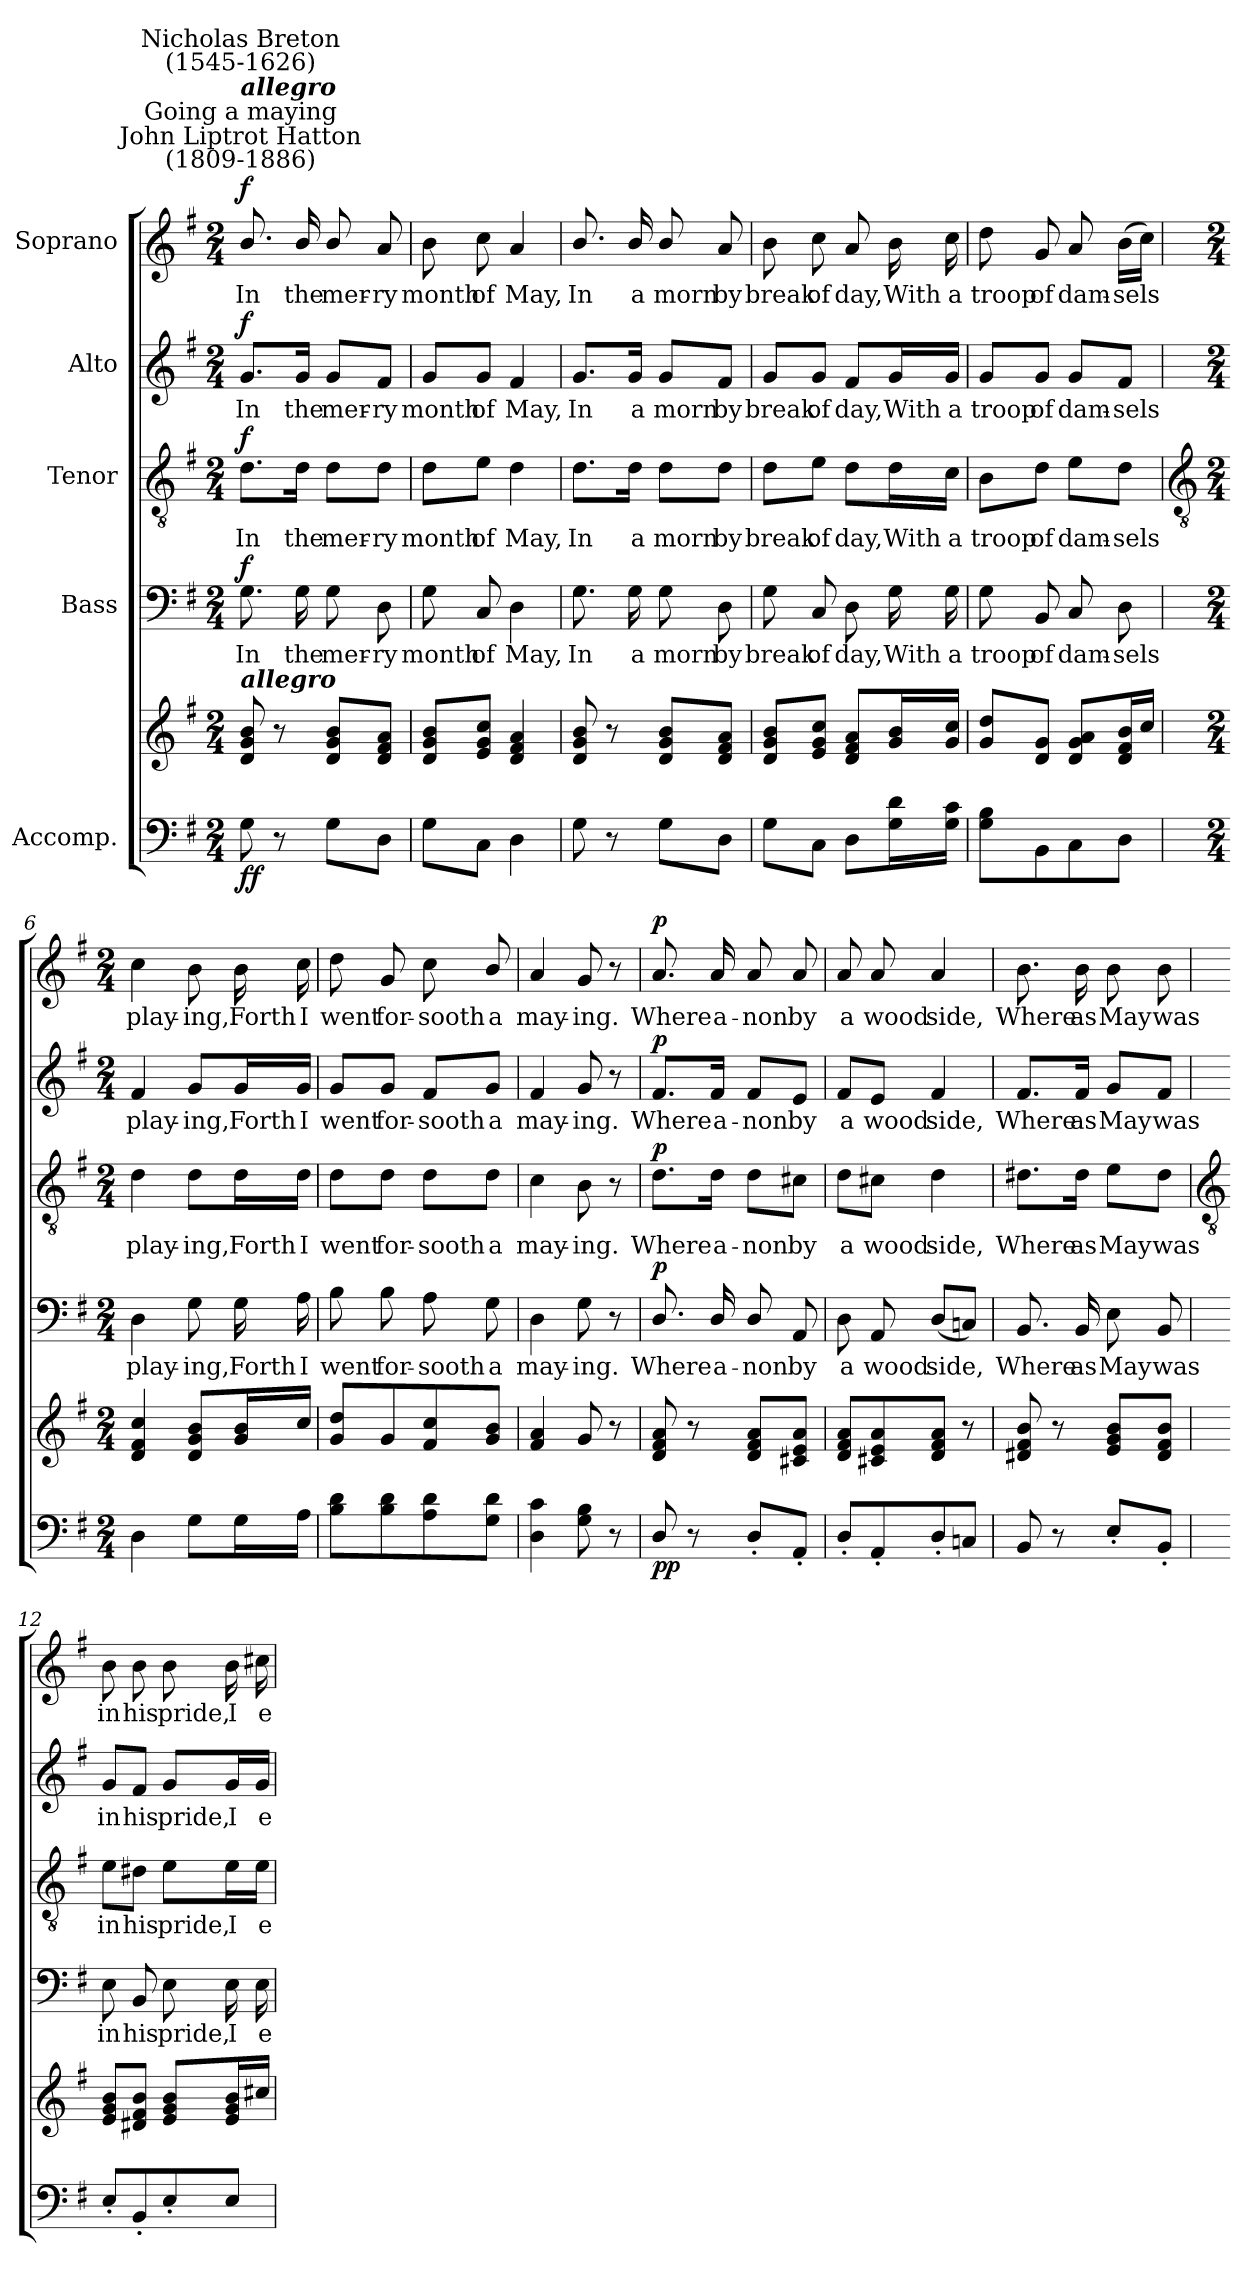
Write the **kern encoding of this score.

**kern	**kern	**dynam	**kern	**text	**dynam	**kern	**text	**dynam	**kern	**text	**dynam	**kern	**text	**dynam
*part5	*part5	*part5	*part4	*part4	*part4	*part3	*part3	*part3	*part2	*part2	*part2	*part1	*part1	*part1
*staff6	*staff5	*staff5/6	*staff4	*staff4	*staff4	*staff3	*staff3	*staff3	*staff2	*staff2	*staff2	*staff1	*staff1	*staff1
*I"Accomp.	*	*	*I"Bass	*	*	*I"Tenor	*	*	*I"Alto	*	*	*I"Soprano	*	*
*clefF4	*clefG2	*	*clefF4	*	*	*clefGv2	*	*	*clefG2	*	*	*clefG2	*	*
*k[f#]	*k[f#]	*	*k[f#]	*	*	*k[f#]	*	*	*k[f#]	*	*	*k[f#]	*	*
*G:	*G:	*	*G:	*	*	*G:	*	*	*G:	*	*	*G:	*	*
*M2/4	*M2/4	*	*M2/4	*	*	*M2/4	*	*	*M2/4	*	*	*M2/4	*	*
*MM84	*MM84	*	*MM84	*	*	*MM84	*	*	*MM84	*	*	*MM84	*	*
=1	=1	=1	=1	=1	=1	=1	=1	=1	=1	=1	=1	=1	=1	=1
!	!	!	!	!	!	!	!	!	!	!	!	!LO:TX:a:cj:t=John Liptrot Hatton\n(1809-1886)	!	!
!	!	!	!	!	!	!	!	!	!	!	!	!LO:TX:a:cj:t=Going a maying	!	!
!	!	!	!	!	!	!	!	!	!	!	!	!LO:TX:a:Bi:t=allegro	!	!
!	!	!	!	!	!	!	!	!	!	!	!	!LO:TX:a:cj:t=Nicholas Breton\n(1545-1626)	!	!
!	!LO:TX:a:Bi:t=allegro	!	!	!	!	!	!	!	!	!	!	!	!	!
!	!	!LO:DY:b=2	!	!LO:LY:b	!	!	!LO:LY:b	!	!	!LO:LY:b	!	!	!LO:LY:b	!
!	!	!LO:DY:n=1:b	!	!	!LO:DY:b	!	!	!LO:DY:b	!	!	!LO:DY:b	!	!	!LO:DY:b
8G	8d/ 8g/ 8b/	f f	8.G	In	f	8.d\L	In	f	8.g/L	In	f	8.b/	In	f
8r	8r	.	.	.	.	.	.	.	.	.	.	.	.	.
!	!	!	!	!LO:LY:b	!	!	!LO:LY:b	!	!	!LO:LY:b	!	!	!LO:LY:b	!
.	.	.	16G	the	.	16d\Jk	the	.	16g/Jk	the	.	16b/	the	.
!	!	!	!	!LO:LY:b	!	!	!LO:LY:b	!	!	!LO:LY:b	!	!	!LO:LY:b	!
8GL	8d/ 8g/ 8b/L	.	8G	mer-	.	8d\L	mer-	.	8g/L	mer-	.	8b/	mer-	.
!	!	!	!	!LO:LY:b	!	!	!LO:LY:b	!	!	!LO:LY:b	!	!	!LO:LY:b	!
8DJ	8d 8f# 8aJ	.	8D	-ry	.	8d\J	-ry	.	8f#/J	-ry	.	8a	-ry	.
=2	=2	=2	=2	=2	=2	=2	=2	=2	=2	=2	=2	=2	=2	=2
!	!	!	!	!LO:LY:b	!	!	!LO:LY:b	!	!	!LO:LY:b	!	!	!LO:LY:b	!
8GL	8d 8g 8bL	.	8G	month	.	8d\L	month	.	8g/L	month	.	8b	month	.
!	!	!	!	!LO:LY:b	!	!	!LO:LY:b	!	!	!LO:LY:b	!	!	!LO:LY:b	!
8CJ	8e 8g 8ccJ	.	8C	of	.	8e\J	of	.	8g/J	of	.	8cc	of	.
!	!	!	!	!LO:LY:b	!	!	!LO:LY:b	!	!	!LO:LY:b	!	!	!LO:LY:b	!
4D	4d 4f# 4a	.	4D	May,	.	4d	May,	.	4f#	May,	.	4a	May,	.
=3	=3	=3	=3	=3	=3	=3	=3	=3	=3	=3	=3	=3	=3	=3
!	!	!	!	!LO:LY:b	!	!	!LO:LY:b	!	!	!LO:LY:b	!	!	!LO:LY:b	!
8G	8d/ 8g/ 8b/	.	8.G	In	.	8.d\L	In	.	8.g/L	In	.	8.b/	In	.
8r	8r	.	.	.	.	.	.	.	.	.	.	.	.	.
!	!	!	!	!LO:LY:b	!	!	!LO:LY:b	!	!	!LO:LY:b	!	!	!LO:LY:b	!
.	.	.	16G	a	.	16d\Jk	a	.	16g/Jk	a	.	16b/	a	.
!	!	!	!	!LO:LY:b	!	!	!LO:LY:b	!	!	!LO:LY:b	!	!	!LO:LY:b	!
8GL	8d/ 8g/ 8b/L	.	8G	morn	.	8d\L	morn	.	8g/L	morn	.	8b/	morn	.
!	!	!	!	!LO:LY:b	!	!	!LO:LY:b	!	!	!LO:LY:b	!	!	!LO:LY:b	!
8DJ	8d 8f# 8aJ	.	8D	by	.	8d\J	by	.	8f#/J	by	.	8a	by	.
=4	=4	=4	=4	=4	=4	=4	=4	=4	=4	=4	=4	=4	=4	=4
!	!	!	!	!LO:LY:b	!	!	!LO:LY:b	!	!	!LO:LY:b	!	!	!LO:LY:b	!
8GL	8d 8g 8bL	.	8G	break	.	8d\L	break	.	8g/L	break	.	8b	break	.
!	!	!	!	!LO:LY:b	!	!	!LO:LY:b	!	!	!LO:LY:b	!	!	!LO:LY:b	!
8CJ	8e 8g 8ccJ	.	8C	of	.	8e\J	of	.	8g/J	of	.	8cc	of	.
!	!	!	!	!LO:LY:b	!	!	!LO:LY:b	!	!	!LO:LY:b	!	!	!LO:LY:b	!
8DL	8d 8f# 8aL	.	8D	day,	.	8d\L	day,	.	8f#/L	day,	.	8a	day,	.
!	!	!	!	!LO:LY:b	!	!	!LO:LY:b	!	!	!LO:LY:b	!	!	!LO:LY:b	!
16G 16dL	16g 16bL	.	16G	With	.	16d\L	With	.	16g/L	With	.	16b	With	.
!	!	!	!	!LO:LY:b	!	!	!LO:LY:b	!	!	!LO:LY:b	!	!	!LO:LY:b	!
16G 16cJJ	16g 16ccJJ	.	16G	a	.	16c\JJ	a	.	16g/JJ	a	.	16cc	a	.
=5	=5	=5	=5	=5	=5	=5	=5	=5	=5	=5	=5	=5	=5	=5
!	!	!	!	!LO:LY:b	!	!	!LO:LY:b	!	!	!LO:LY:b	!	!	!LO:LY:b	!
8G 8BL	8g 8ddL	.	8G	troop	.	8B\L	troop	.	8g/L	troop	.	8dd	troop	.
!	!	!	!	!LO:LY:b	!	!	!LO:LY:b	!	!	!LO:LY:b	!	!	!LO:LY:b	!
8BB	8d 8gJ	.	8BB	of	.	8d\J	of	.	8g/J	of	.	8g	of	.
!	!	!	!	!LO:LY:b	!	!	!LO:LY:b	!	!	!LO:LY:b	!	!	!LO:LY:b	!
8C	8d 8g 8aL	.	8C	dam-	.	8e\L	dam-	.	8g/L	dam-	.	8a	dam-	.
!	!	!	!	!LO:LY:b	!	!	!LO:LY:b	!	!	!LO:LY:b	!	!	!LO:LY:b	!
8DJ	16d 16f# 16bL	.	8D	-sels	.	8d\J	-sels	.	8f#/J	-sels	.	(>16bLL	-sels	.
.	16ccJJ	.	.	.	.	.	.	.	.	.	.	16ccJJ)	.	.
!!LO:LB:g=z
=6	=6	=6	=6	=6	=6	=6	=6	=6	=6	=6	=6	=6	=6	=6
*	*	*	*	*	*	*clefGv2	*	*	*	*	*	*	*	*
*M2/4	*M2/4	*	*M2/4	*	*	*M2/4	*	*	*M2/4	*	*	*M2/4	*	*
!	!	!	!	!LO:LY:b	!	!	!LO:LY:b	!	!	!LO:LY:b	!	!	!LO:LY:b	!
4D	4d 4f# 4cc	.	4D	play-	.	4d	play-	.	4f#	play-	.	4cc	play-	.
!	!	!	!	!LO:LY:b	!	!	!LO:LY:b	!	!	!LO:LY:b	!	!	!LO:LY:b	!
8GL	8d 8g 8bL	.	8G	-ing,	.	8d\L	-ing,	.	8g/L	-ing,	.	8b	-ing,	.
!	!	!	!	!LO:LY:b	!	!	!LO:LY:b	!	!	!LO:LY:b	!	!	!LO:LY:b	!
16GL	16g 16bL	.	16G	Forth	.	16d\L	Forth	.	16g/L	Forth	.	16b	Forth	.
!	!	!	!	!LO:LY:b	!	!	!LO:LY:b	!	!	!LO:LY:b	!	!	!LO:LY:b	!
16AJJ	16ccJJ	.	16A	I	.	16d\JJ	I	.	16g/JJ	I	.	16cc	I	.
=7	=7	=7	=7	=7	=7	=7	=7	=7	=7	=7	=7	=7	=7	=7
!	!	!	!	!LO:LY:b	!	!	!LO:LY:b	!	!	!LO:LY:b	!	!	!LO:LY:b	!
8B 8dL	8g 8ddL	.	8B	went	.	8d\L	went	.	8g/L	went	.	8dd	went	.
!	!	!	!	!LO:LY:b	!	!	!LO:LY:b	!	!	!LO:LY:b	!	!	!LO:LY:b	!
8B 8d	8g	.	8B	for-	.	8d\J	for-	.	8g/J	for-	.	8g	for-	.
!	!	!	!	!LO:LY:b	!	!	!LO:LY:b	!	!	!LO:LY:b	!	!	!LO:LY:b	!
8A 8d	8f# 8cc	.	8A	-sooth	.	8d\L	-sooth	.	8f#/L	-sooth	.	8cc	-sooth	.
!	!	!	!	!LO:LY:b	!	!	!LO:LY:b	!	!	!LO:LY:b	!	!	!LO:LY:b	!
8G 8dJ	8g/ 8b/J	.	8G	a	.	8d\J	a	.	8g/J	a	.	8b/	a	.
=8	=8	=8	=8	=8	=8	=8	=8	=8	=8	=8	=8	=8	=8	=8
!	!	!	!	!LO:LY:b	!	!	!LO:LY:b	!	!	!LO:LY:b	!	!	!LO:LY:b	!
4D 4c	4f# 4a	.	4D	may-	.	4c	may-	.	4f#	may-	.	4a	may-	.
!	!	!	!	!LO:LY:b	!	!	!LO:LY:b	!	!	!LO:LY:b	!	!	!LO:LY:b	!
8G 8B	8g	.	8G	-ing.	.	8B	-ing.	.	8g	-ing.	.	8g	-ing.	.
8r	8r	.	8r	.	.	8r	.	.	8r	.	.	8r	.	.
=9	=9	=9	=9	=9	=9	=9	=9	=9	=9	=9	=9	=9	=9	=9
!	!	!LO:DY:b=2	!	!LO:LY:b	!	!	!LO:LY:b	!	!	!LO:LY:b	!	!	!LO:LY:b	!
!	!	!LO:DY:n=1:b	!	!	!LO:DY:b	!	!	!LO:DY:b	!	!	!LO:DY:b	!	!	!LO:DY:b
8D/	8d 8f# 8a	p p	8.D/	Where	p	8.d\L	Where	p	8.f#/L	Where	p	8.a	Where	p
8r	8r	.	.	.	.	.	.	.	.	.	.	.	.	.
!	!	!	!	!LO:LY:b	!	!	!LO:LY:b	!	!	!LO:LY:b	!	!	!LO:LY:b	!
.	.	.	16D/	a-	.	16d\Jk	a-	.	16f#/Jk	a-	.	16a	a-	.
!	!	!	!	!LO:LY:b	!	!	!LO:LY:b	!	!	!LO:LY:b	!	!	!LO:LY:b	!
8D'/L	8d 8f# 8aL	.	8D/	-non	.	8d\L	-non	.	8f#/L	-non	.	8a	-non	.
!	!	!	!	!LO:LY:b	!	!	!LO:LY:b	!	!	!LO:LY:b	!	!	!LO:LY:b	!
8AA'J	8c#X 8e 8aJ	.	8AA	by	.	8c#X\J	by	.	8e/J	by	.	8a	by	.
=10	=10	=10	=10	=10	=10	=10	=10	=10	=10	=10	=10	=10	=10	=10
!	!	!	!	!LO:LY:b	!	!	!LO:LY:b	!	!	!LO:LY:b	!	!	!LO:LY:b	!
8D'L	8d 8f# 8aL	.	8D	a	.	8d\L	a	.	8f#/L	a	.	8a	a	.
!	!	!	!	!LO:LY:b	!	!	!LO:LY:b	!	!	!LO:LY:b	!	!	!LO:LY:b	!
8AA'	8c#X 8e 8a	.	8AA	wood	.	8c#X\J	wood	.	8e/J	wood	.	8a	wood	.
!	!	!	!	!LO:LY:b	!	!	!LO:LY:b	!	!	!LO:LY:b	!	!	!LO:LY:b	!
8D'	8d 8f# 8aJ	.	(<8DL	side,	.	4d	side,	.	4f#	side,	.	4a	side,	.
8CnJ	8r	.	8CnJ)	.	.	.	.	.	.	.	.	.	.	.
=11	=11	=11	=11	=11	=11	=11	=11	=11	=11	=11	=11	=11	=11	=11
!	!	!	!	!LO:LY:b	!	!	!LO:LY:b	!	!	!LO:LY:b	!	!	!LO:LY:b	!
8BB	8d#X 8f# 8b	.	8.BB	Where	.	8.d#X\L	Where	.	8.f#/L	Where	.	8.b	Where	.
8r	8r	.	.	.	.	.	.	.	.	.	.	.	.	.
!	!	!	!	!LO:LY:b	!	!	!LO:LY:b	!	!	!LO:LY:b	!	!	!LO:LY:b	!
.	.	.	16BB	as	.	16d#\Jk	as	.	16f#/Jk	as	.	16b	as	.
!	!	!	!	!LO:LY:b	!	!	!LO:LY:b	!	!	!LO:LY:b	!	!	!LO:LY:b	!
8E'L	8e 8g 8bL	.	8E	May	.	8e\L	May	.	8g/L	May	.	8b	May	.
!	!	!	!	!LO:LY:b	!	!	!LO:LY:b	!	!	!LO:LY:b	!	!	!LO:LY:b	!
8BB'J	8d# 8f# 8bJ	.	8BB	was	.	8d#\J	was	.	8f#/J	was	.	8b	was	.
!!LO:LB:g=z
=12	=12	=12	=12	=12	=12	=12	=12	=12	=12	=12	=12	=12	=12	=12
*	*	*	*	*	*	*clefGv2	*	*	*	*	*	*	*	*
*	*^	*	*	*	*	*	*	*	*	*	*	*	*	*
!	!	!LO:N:vis=1	!	!	!LO:LY:b	!	!	!LO:LY:b	!	!	!LO:LY:b	!	!	!LO:LY:b	!
8E'L	8e 8g 8bL	2ryy	.	8E	in	.	8e\L	in	.	8g/L	in	.	8b	in	.
!	!	!	!	!	!LO:LY:b	!	!	!LO:LY:b	!	!	!LO:LY:b	!	!	!LO:LY:b	!
8BB'	8d#X 8f# 8bJ	.	.	8BB	his	.	8d#X\J	his	.	8f#/J	his	.	8b	his	.
!	!	!	!	!	!LO:LY:b	!	!	!LO:LY:b	!	!	!LO:LY:b	!	!	!LO:LY:b	!
8E'	8e 8g 8bL	.	.	8E	pride,	.	8e\L	pride,	.	8g/L	pride,	.	8b	pride,	.
!	!	!	!	!	!LO:LY:b	!	!	!LO:LY:b	!	!	!LO:LY:b	!	!	!LO:LY:b	!
8EJ	16e 16g 16bL	.	.	16E	I	.	16e\L	I	.	16g/L	I	.	16b	I	.
!	!	!	!	!	!LO:LY:b	!	!	!LO:LY:b	!	!	!LO:LY:b	!	!	!LO:LY:b	!
.	16cc#XJJ	.	.	16E	e-	.	16e\JJ	e-	.	16g/JJ	e-	.	16cc#X	e-	.
*	*v	*v	*	*	*	*	*	*	*	*	*	*	*	*	*
=	=	=	=	=	=	=	=	=	=	=	=	=	=	=
*-	*-	*-	*-	*-	*-	*-	*-	*-	*-	*-	*-	*-	*-	*-
